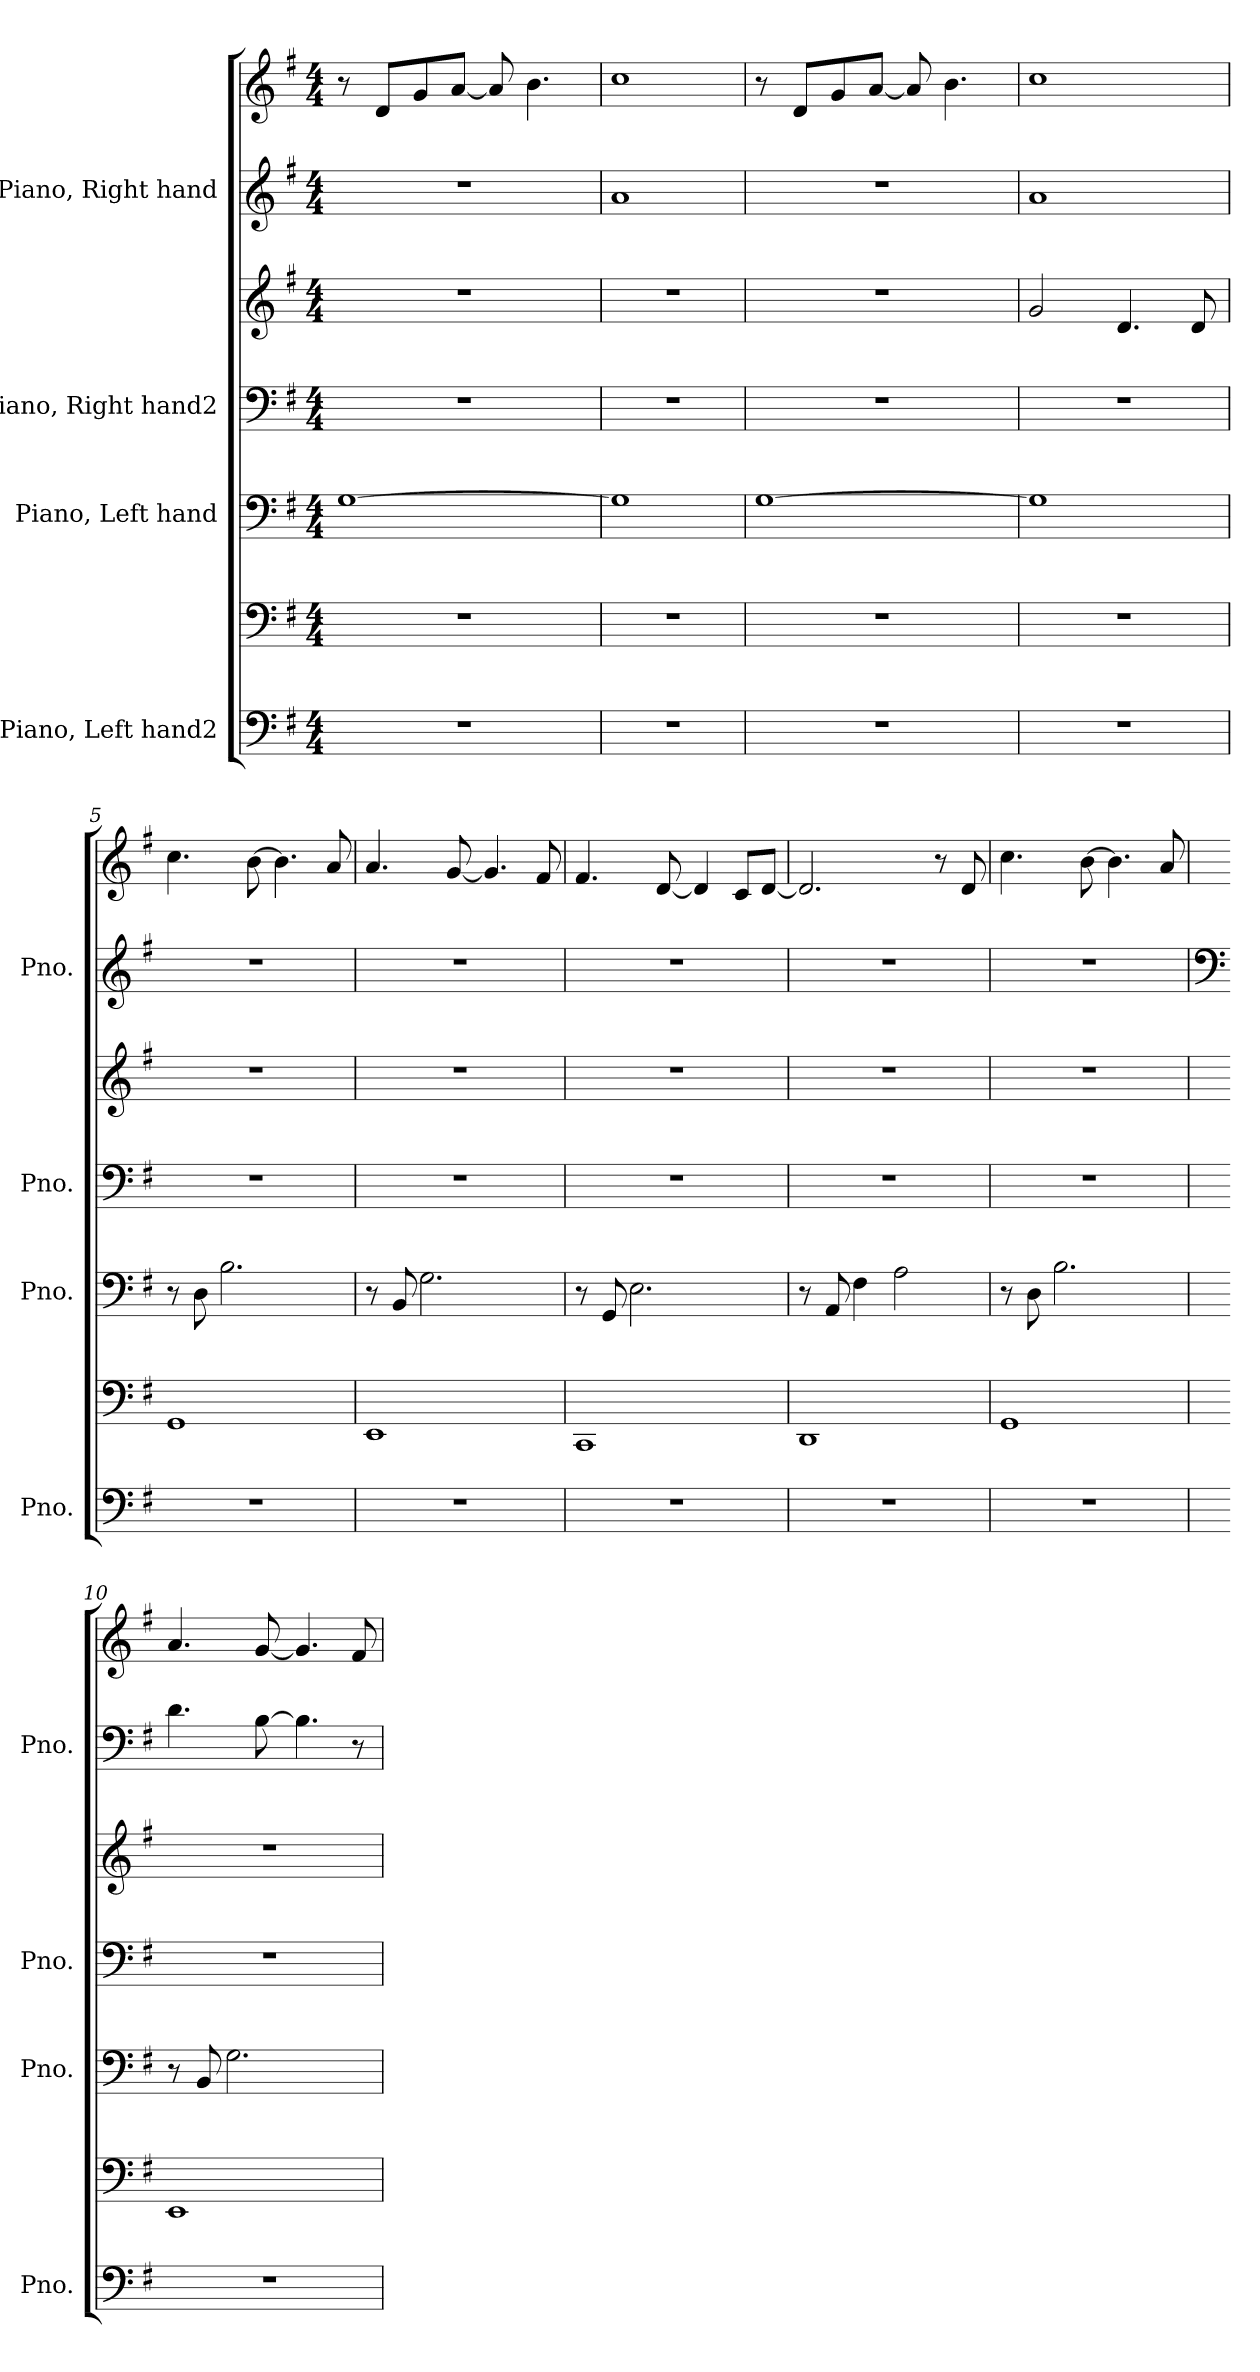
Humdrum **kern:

**kern	**kern	**kern	**kern	**kern	**kern	**kern
*part4	*part4	*part3	*part2	*part2	*part1	*part1
*staff7	*staff6	*staff5	*staff4	*staff3	*staff2	*staff1
*I"Piano, Left hand2	*	*I"Piano, Left hand	*I"Piano, Right hand2	*	*I"Piano, Right hand	*
*I'Pno.	*	*I'Pno.	*I'Pno.	*	*I'Pno.	*
*clefF4	*clefF4	*clefF4	*clefF4	*clefG2	*clefG2	*clefG2
*k[f#]	*k[f#]	*k[f#]	*k[f#]	*k[f#]	*k[f#]	*k[f#]
*M4/4	*M4/4	*M4/4	*M4/4	*M4/4	*M4/4	*M4/4
*MM104	*MM104	*MM104	*MM104	*MM104	*MM104	*MM104
=1	=1	=1	=1	=1	=1	=1
1r	1r	[1G	1r	1r	1r	8r
.	.	.	.	.	.	8d/L
.	.	.	.	.	.	8g/
.	.	.	.	.	.	[8a/J
.	.	.	.	.	.	8a/]
.	.	.	.	.	.	4.b\
=2	=2	=2	=2	=2	=2	=2
1r	1r	1G]	1r	1r	1a	1cc
=3	=3	=3	=3	=3	=3	=3
1r	1r	[1G	1r	1r	1r	8r
.	.	.	.	.	.	8d/L
.	.	.	.	.	.	8g/
.	.	.	.	.	.	[8a/J
.	.	.	.	.	.	8a/]
.	.	.	.	.	.	4.b\
=4	=4	=4	=4	=4	=4	=4
1r	1r	1G]	1r	2g/	1a	1cc
.	.	.	.	4.d/	.	.
.	.	.	.	8d/	.	.
=5	=5	=5	=5	=5	=5	=5
1r	1GG	8r	1r	1r	1r	4.cc\
.	.	8D\	.	.	.	.
.	.	2.B\	.	.	.	.
.	.	.	.	.	.	[8b\
.	.	.	.	.	.	4.b\]
.	.	.	.	.	.	8a/
!!LO:PB:g=z
=6	=6	=6	=6	=6	=6	=6
1r	1EE	8r	1r	1r	1r	4.a/
.	.	8BB/	.	.	.	.
.	.	2.G\	.	.	.	.
.	.	.	.	.	.	[8g/
.	.	.	.	.	.	4.g/]
.	.	.	.	.	.	8f#/
=7	=7	=7	=7	=7	=7	=7
1r	1CC	8r	1r	1r	1r	4.f#/
.	.	8GG/	.	.	.	.
.	.	2.E\	.	.	.	.
.	.	.	.	.	.	[8d/
.	.	.	.	.	.	4d/]
.	.	.	.	.	.	8c/L
.	.	.	.	.	.	[8d/J
=8	=8	=8	=8	=8	=8	=8
1r	1DD	8r	1r	1r	1r	2.d/]
.	.	8AA/	.	.	.	.
.	.	4F#\	.	.	.	.
.	.	2A\	.	.	.	.
.	.	.	.	.	.	8r
.	.	.	.	.	.	8d/
=9	=9	=9	=9	=9	=9	=9
1r	1GG	8r	1r	1r	1r	4.cc\
.	.	8D\	.	.	.	.
.	.	2.B\	.	.	.	.
.	.	.	.	.	.	[8b\
.	.	.	.	.	.	4.b\]
.	.	.	.	.	.	8a/
=10	=10	=10	=10	=10	=10	=10
*	*	*	*	*	*clefF4	*
1r	1EE	8r	1r	1r	4.d\	4.a/
.	.	8BB/	.	.	.	.
.	.	2.G\	.	.	.	.
.	.	.	.	.	[8B\	[8g/
.	.	.	.	.	4.B\]	4.g/]
.	.	.	.	.	8r	8f#/
=	=	=	=	=	=	=
*-	*-	*-	*-	*-	*-	*-
